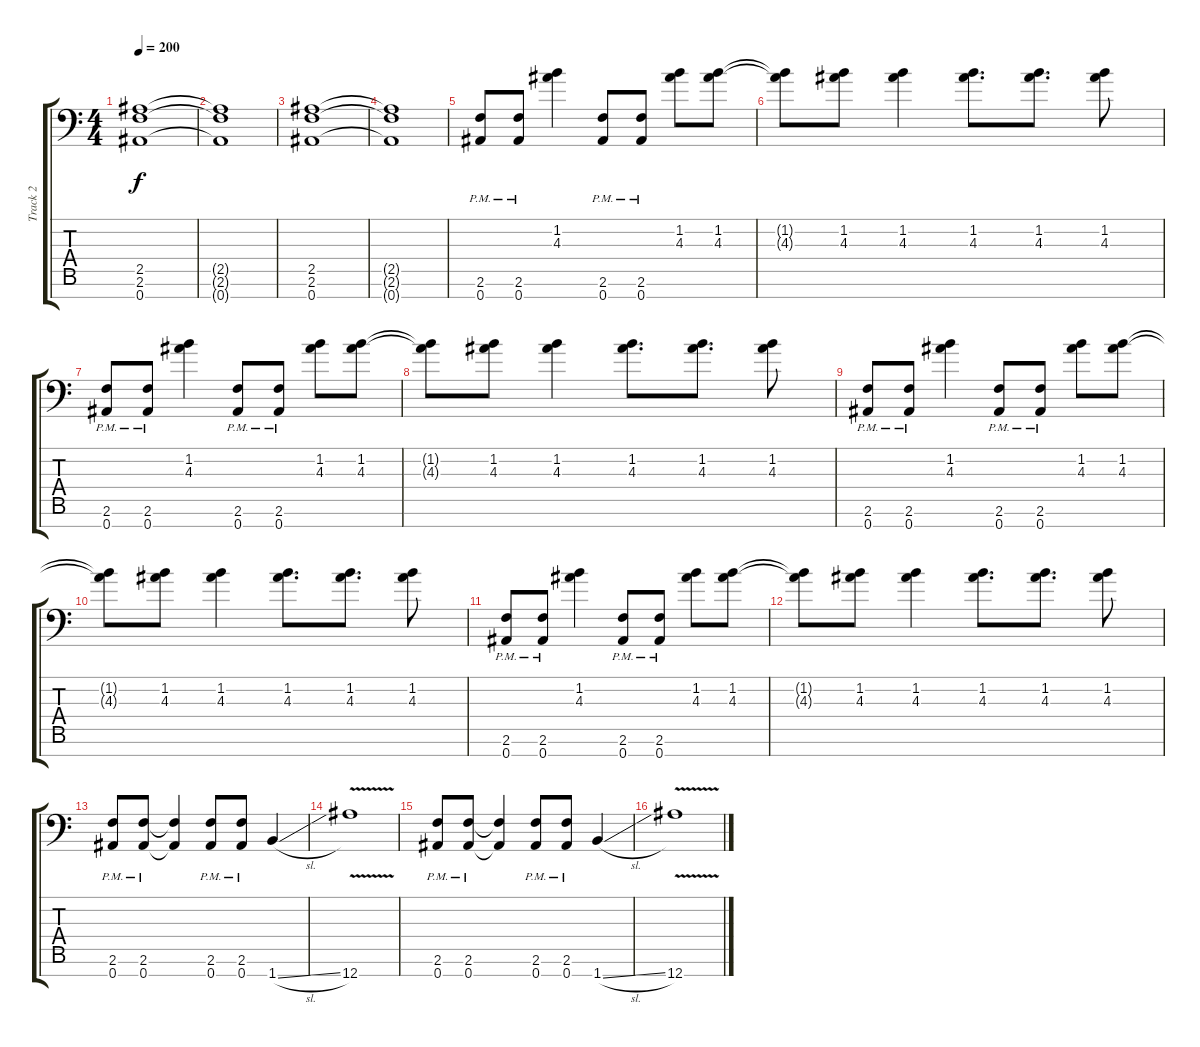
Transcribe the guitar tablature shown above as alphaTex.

\track ("Track 2" "Track 2") {instrument overdrivenguitar}
\staff {score tabs}
\tuning (Eb4 Bb3 Gb3 Db3 Ab2 Eb2 Bb1) {hide}
\ts (4 4)
\tempo 200
\clef f4
\ks c
(2.5 2.6 0.7).1{dy f} |
(2.5{t} 2.6{t} 0.7{t}).1 |
(2.5 2.6 0.7).1 |
(2.5{t} 2.6{t} 0.7{t}).1 |
(2.6{pm} 0.7{pm}).8 (2.6{pm} 0.7{pm}).8 (1.2 4.3).4 (2.6{pm} 0.7{pm}).8 (2.6{pm} 0.7{pm}).8 (1.2 4.3).8 (1.2 4.3).8 |
(1.2{t} 4.3{t}).8 (1.2 4.3).8 (1.2 4.3).4 (1.2 4.3).8{d} (1.2 4.3).8{d} (1.2 4.3).8 |
(2.6{pm} 0.7{pm}).8 (2.6{pm} 0.7{pm}).8 (1.2 4.3).4 (2.6{pm} 0.7{pm}).8 (2.6{pm} 0.7{pm}).8 (1.2 4.3).8 (1.2 4.3).8 |
(1.2{t} 4.3{t}).8 (1.2 4.3).8 (1.2 4.3).4 (1.2 4.3).8{d} (1.2 4.3).8{d} (1.2 4.3).8 |
(2.6{pm} 0.7{pm}).8 (2.6{pm} 0.7{pm}).8 (1.2 4.3).4 (2.6{pm} 0.7{pm}).8 (2.6{pm} 0.7{pm}).8 (1.2 4.3).8 (1.2 4.3).8 |
(1.2{t} 4.3{t}).8 (1.2 4.3).8 (1.2 4.3).4 (1.2 4.3).8{d} (1.2 4.3).8{d} (1.2 4.3).8 |
(2.6{pm} 0.7{pm}).8 (2.6{pm} 0.7{pm}).8 (1.2 4.3).4 (2.6{pm} 0.7{pm}).8 (2.6{pm} 0.7{pm}).8 (1.2 4.3).8 (1.2 4.3).8 |
(1.2{t} 4.3{t}).8 (1.2 4.3).8 (1.2 4.3).4 (1.2 4.3).8{d} (1.2 4.3).8{d} (1.2 4.3).8 |
(2.6{pm} 0.7{pm}).8 (2.6{pm} 0.7{pm}).8 (2.6{t} 0.7{t}).4 (2.6{pm} 0.7{pm}).8 (2.6{pm} 0.7{pm}).8 1.7{sl}.4 |
12.7{v}.1 |
(2.6{pm} 0.7{pm}).8 (2.6{pm} 0.7{pm}).8 (2.6{t} 0.7{t}).4 (2.6{pm} 0.7{pm}).8 (2.6{pm} 0.7{pm}).8 1.7{sl}.4 |
12.7{v}.1
